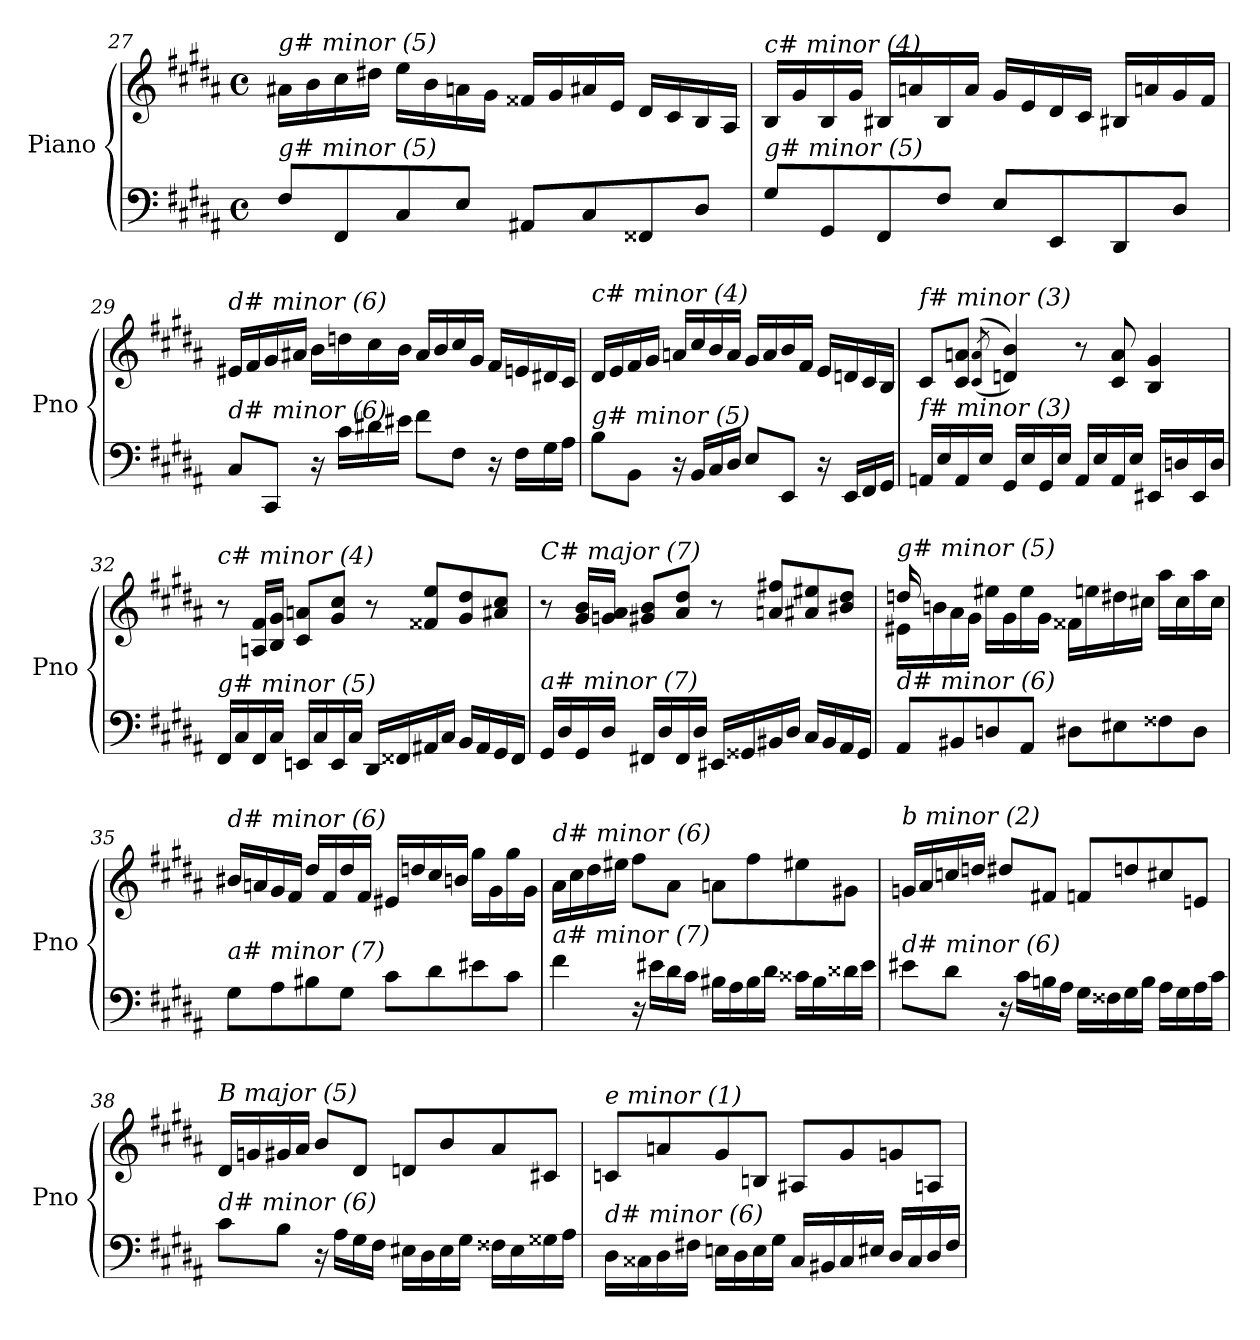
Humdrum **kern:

**kern	**kern
*part1	*part1
*staff2	*staff1
*I"Piano	*
*I'Pno	*
*clefF4	*clefG2
*k[f#c#g#d#a#]	*k[f#c#g#d#a#]
*M4/4	*M4/4
*met(c)	*met(c)
=27	=27
!	!LO:TX:i:t=g# minor (5)
!LO:TX:i:t=g# minor (5)	!
8F#/L	16a#X\LL
.	16b\
8FF#/	16cc#\
.	16dd#X\JJ
8C#/	16ee\LL
.	16b\
8E/J	16an\
.	16g#\JJ
8AA#X/L	16f##X/LL
.	16g#/
8C#/	16a#X/
.	16e/JJ
8FF##X/	16d#/LL
.	16c#/
8D#/J	16B/
.	16A#/JJ
!!LO:LB:g=z
=28	=28
!	!LO:TX:i:t=c# minor (4)
!LO:TX:i:t=g# minor (5)	!
8G#/L	16B/LL
.	16g#/
8GG#/	16B/
.	16g#/JJ
8FF#/	16B#X/LL
.	16an/
8F#/J	16B#/
.	16a/JJ
8E/L	16g#/LL
.	16e/
8EE/	16d#/
.	16c#/JJ
8DD#/	16B#X/LL
.	16an/
8D#/J	16g#/
.	16f#/JJ
=29	=29
!	!LO:TX:i:t=d# minor (6)
!LO:TX:i:t=d# minor (6)	!
8C#/L	16e#X/LL
.	16f#/
8CC#/J	16g#/
.	16a#X/JJ
16r	16b\LL
16c#\LL	16ddn\
16d#X\	16cc#\
16e#X\JJ	16b\JJ
8f#\L	16a#/LL
.	16b/
8F#\J	16cc#/
.	16g#/JJ
16r	16f#/LL
16F#\LL	16en/
16G#\	16d#X/
16A#\JJ	16c#/JJ
=30	=30
!	!LO:TX:i:t=c# minor (4)
!LO:TX:i:t=g# minor (5)	!
8B\L	16d#/LL
.	16e/
8BB\J	16f#/
.	16g#/JJ
16r	16an/LL
16BB/LL	16cc#/
16C#/	16b/
16D#/JJ	16a/JJ
8E/L	16g#/LL
.	16a/
8EE/J	16b/
.	16f#/JJ
16r	16e/LL
16EE/LL	16dn/
16FF#/	16c#/
16GG#/JJ	16B/JJ
!!LO:LB:g=z
=31	=31
!	!LO:TX:i:t=f# minor (3)
!LO:TX:i:t=f# minor (3)	!
16AAn/LL	8c#/L
16E/	.
16AA/	8c#/ 8an/J
16E/JJ	.
.	((>8qc#/ 8qa/
16GG#/LL	4dn/ 4b/))
16E/	.
16GG#/	.
16E/JJ	.
16AA/LL	8r
16E/	.
16AA/	8c#/ 8a/
16E/JJ	.
16EE#X/LL	4B/ 4g#/
16Dn/	.
16EE#/	.
16D/JJ	.
=32	=32
!	!LO:TX:i:t=c# minor (4)
!LO:TX:i:t=g# minor (5)	!
16FF#/LL	8r
16C#/	.
16FF#/	16An/ 16f#/LL
16C#/JJ	16B/ 16g#/JJ
16EEn/LL	8c#/ 8an/L
16C#/	.
16EE/	8g#/ 8cc#/J
16C#/JJ	.
16DD#/LL	8r
16FF##X/	.
16AA#X/	8f##X/ 8ee/L
16C#/JJ	.
16BB/LL	8g#/ 8dd#/
16AA#/	.
16GG#/	8a#X/ 8cc#/J
16FF##/JJ	.
=33	=33
!	!LO:TX:i:t=C# major (7)
!LO:TX:i:t=a# minor (7)	!
16GG#/LL	8r
16D#/	.
16GG#/	16g#/ 16b/LL
16D#/JJ	16gni/ 16a#/JJ
16FF#X/LL	8g#/ 8b/L
16D#/	.
16FF#/	8a#/ 8dd#/J
16D#/JJ	.
16EE#X/LL	8r
16GG##X/	.
16BB#X/	8ani/ 8ff#X/L
16D#/JJ	.
16C#/LL	8a#/ 8ee#X/
16BB#/	.
16AA#/	8b#X/ 8dd#/J
16GG##/JJ	.
!!LO:PB:g=z
=34	=34
*^	*^
!	!	!LO:TX:i:t=g# minor (5)	!
!LO:TX:i:t=d# minor (6)	!	!	!
16ryy	8AA#/L	16e#X\LL	16ddni/
2...ryy	.	16bn\	2...ryy
.	8BB#X/	16a#\	.
.	.	16g#\JJ	.
.	8Dni/	16ee#X\LL	.
.	.	16g#\	.
.	8AA#/J	16ee#\	.
.	.	16g#\JJ	.
.	8D#\L	16f##X\LL	.
.	.	16een\	.
.	8E#X\	16dd#\	.
.	.	16cc#X\JJ	.
.	8F##X\	16aa#\LL	.
.	.	16cc#\	.
.	8D#\J	16aa#\	.
.	.	16cc#\JJ	.
*v	*v	*	*
*	*v	*v
=35	=35
!	!LO:TX:i:t=d# minor (6)
!LO:TX:i:t=a# minor (7)	!
8G#\L	16b#X/LL
.	16an/
8A#\	16g#/
.	16f#/JJ
8B#X\	16dd#/LL
.	16f#/
8G#\J	16dd#/
.	16f#/JJ
8c#\L	16e#X/LL
.	16ddn/
8d#\	16cc#/
.	16bn/JJ
8e#X\	16gg#\LL
.	16g#\
8c#\J	16gg#\
.	16g#\JJ
=36	=36
!	!LO:TX:i:t=d# minor (6)
!LO:TX:i:t=a# minor (7)	!
4f#\	16a#\LL
.	16cc#\
.	16dd#\
.	16ee#X\JJ
16r	8ff#\L
16e#X\LL	.
16d#\	8a#\J
16c#\JJ	.
16B#X\LL	8ani\L
16A#\	.
16B#\	8ff#\
16d#\JJ	.
16c##Xj\LL	8ee#X\
16B#\	.
16d##i\	8g#X\J
16e#\JJ	.
!!LO:LB:g=z
=37	=37
!	!LO:TX:i:t=b minor (2)
!LO:TX:i:t=d# minor (6)	!
8e#X\L	16gni/LL
.	16a#/
8d#\J	16ccni/
.	16ddni/JJ
16r	8dd#/L
16c#\LL	.
16Bn\	8f#X/J
16A#\JJ	.
16G#\LL	8fni/L
16F##X\	.
16G#\	8ddn/
16B\JJ	.
16A#\LL	8cc#X/
16G#\	.
16A#\	8en/J
16c#\JJ	.
=38	=38
!	!LO:TX:i:t=B major (5)
!LO:TX:i:t=d# minor (6)	!
8c#\L	16d#/LL
.	16gni/
8B\J	16g#/
.	16a#/JJ
16r	8b/L
16A#\LL	.
16G#\	8d#/J
16F#\JJ	.
16E#X\LL	8dni/L
16D#\	.
16E#\	8b/
16G#\JJ	.
16F##Xj\LL	8a#/
16E#\	.
16G##i\	8c#X/J
16A#\JJ	.
=39	=39
!	!LO:TX:i:t=e minor (1)
!LO:TX:i:t=d# minor (6)	!
16D#\LL	8cni/L
16C##X\	.
16D#\	8an/
16F#X\JJ	.
16En\LL	8g#/
16D#\	.
16E\	8Bn/J
16G#\JJ	.
16C##/LL	8A#X/L
16BB#X/	.
16C##/	8g#/
16E#X/JJ	.
16D#/LL	8gni/
16C##/	.
16D#/	8An/J
16F#/JJ	.
=	=
*-	*-
